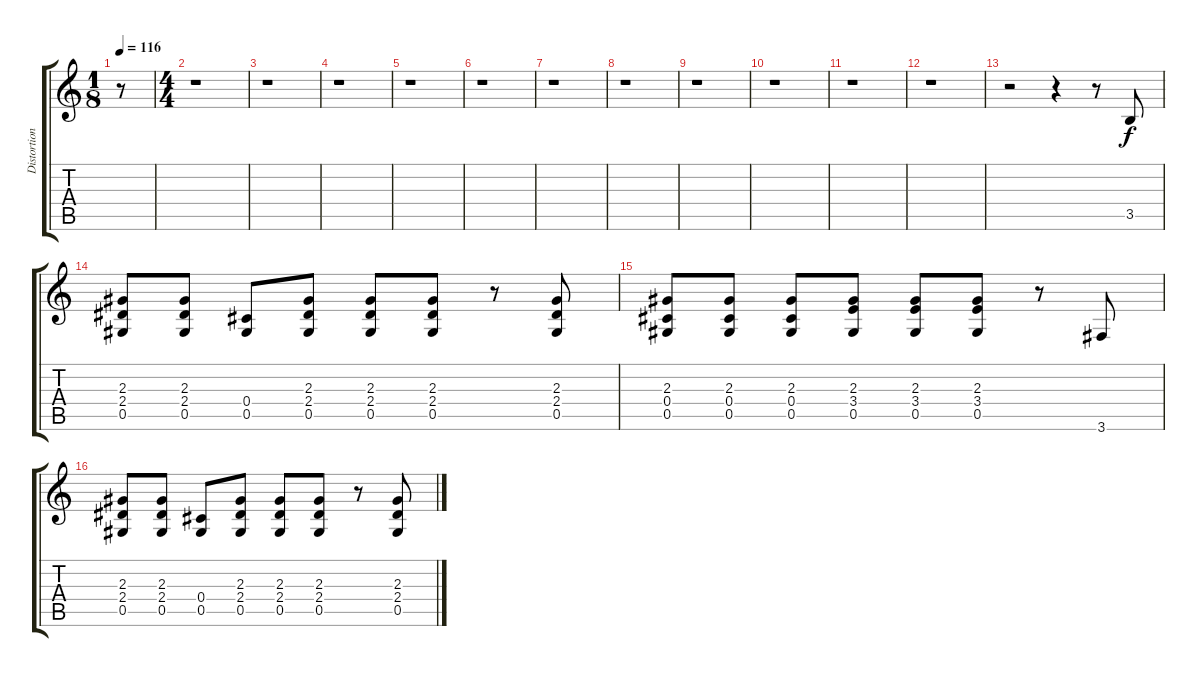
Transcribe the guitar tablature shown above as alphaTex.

\track ("Distortion Guitar 2" "Distortion") {instrument distortionguitar}
\staff {score tabs}
\tuning (Eb4 Bb3 Gb3 Db3 Ab2 Eb2) {hide}
\ts (1 8)
\tempo 116
\clef g2
\ks c
r.8{dy f instrument distortionguitar} |
\ts (4 4)
r.1 |
r.1 |
r.1 |
r.1 |
r.1 |
r.1 |
r.1 |
r.1 |
r.1 |
r.1 |
r.1 |
r.2 r.4 r.8 3.5.8 |
(2.3 2.4 0.5).8 (2.3 2.4 0.5).8 (0.4 0.5).8 (2.3 2.4 0.5).8 (2.3 2.4 0.5).8 (2.3 2.4 0.5).8 r.8 (2.3 2.4 0.5).8 |
(2.3 0.4 0.5).8 (2.3 0.4 0.5).8 (2.3 0.4 0.5).8 (2.3 3.4 0.5).8 (2.3 3.4 0.5).8 (2.3 3.4 0.5).8 r.8 3.6.8 |
(2.3 2.4 0.5).8 (2.3 2.4 0.5).8 (0.4 0.5).8 (2.3 2.4 0.5).8 (2.3 2.4 0.5).8 (2.3 2.4 0.5).8 r.8 (2.3 2.4 0.5).8
